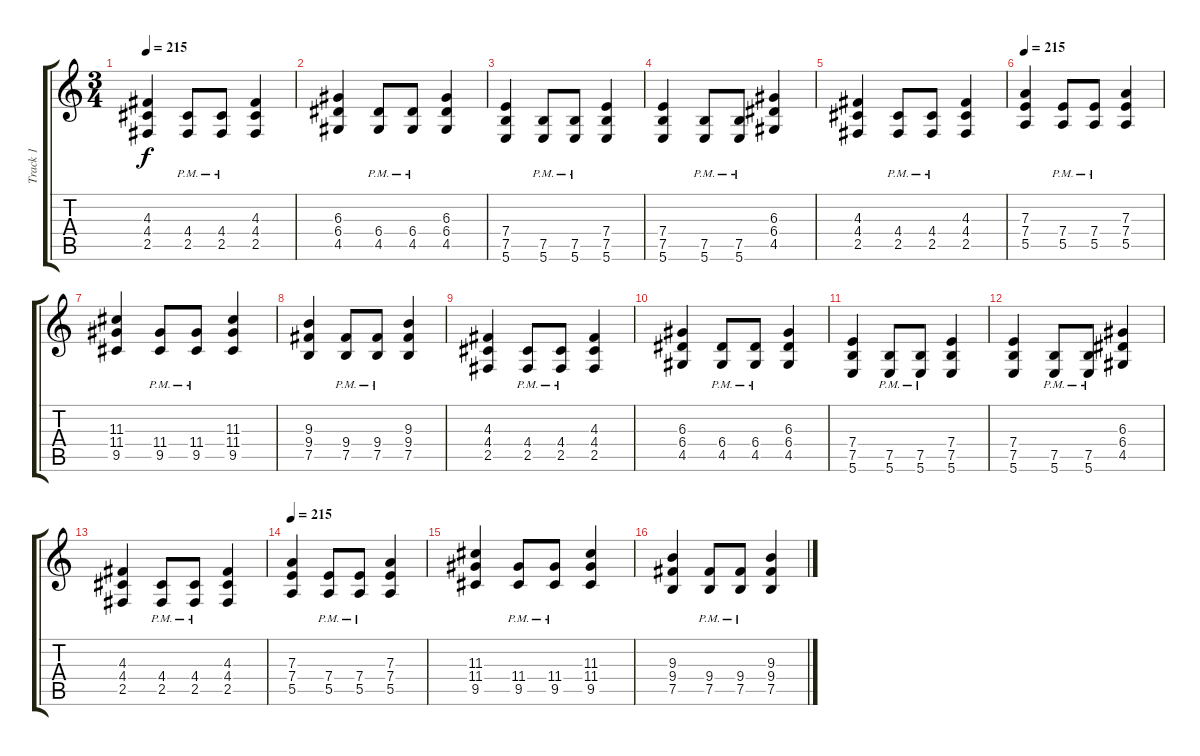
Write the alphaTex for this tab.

\track ("Track 1" "Track 1") {instrument distortionguitar}
\staff {score tabs}
\tuning (B3 Gb3 D3 A2 E2 B1) {hide}
\ts (3 4)
\tempo 215
\clef g2
\ks c
(4.3 4.4 2.5).4{dy f} (4.4{pm} 2.5{pm}).8 (4.4{pm} 2.5{pm}).8 (4.3 4.4 2.5).4 |
(6.3 6.4 4.5).4 (6.4{pm} 4.5{pm}).8 (6.4{pm} 4.5{pm}).8 (6.3 6.4 4.5).4 |
(7.4 7.5 5.6).4 (7.5{pm} 5.6{pm}).8 (7.5{pm} 5.6{pm}).8 (7.4 7.5 5.6).4 |
(7.4 7.5 5.6).4 (7.5{pm} 5.6{pm}).8 (7.5{pm} 5.6{pm}).8 (6.3 6.4 4.5).4 |
(4.3 4.4 2.5).4 (4.4{pm} 2.5{pm}).8 (4.4{pm} 2.5{pm}).8 (4.3 4.4 2.5).4 |
\tempo 215
(7.3 7.4 5.5).4 (7.4{pm} 5.5{pm}).8 (7.4{pm} 5.5{pm}).8 (7.3 7.4 5.5).4 |
(11.3 11.4 9.5).4 (11.4{pm} 9.5{pm}).8 (11.4{pm} 9.5{pm}).8 (11.3 11.4 9.5).4 |
(9.3 9.4 7.5).4 (9.4{pm} 7.5{pm}).8 (9.4{pm} 7.5{pm}).8 (9.3 9.4 7.5).4 |
(4.3 4.4 2.5).4 (4.4{pm} 2.5{pm}).8 (4.4{pm} 2.5{pm}).8 (4.3 4.4 2.5).4 |
(6.3 6.4 4.5).4 (6.4{pm} 4.5{pm}).8 (6.4{pm} 4.5{pm}).8 (6.3 6.4 4.5).4 |
(7.4 7.5 5.6).4 (7.5{pm} 5.6{pm}).8 (7.5{pm} 5.6{pm}).8 (7.4 7.5 5.6).4 |
(7.4 7.5 5.6).4 (7.5{pm} 5.6{pm}).8 (7.5{pm} 5.6{pm}).8 (6.3 6.4 4.5).4 |
(4.3 4.4 2.5).4 (4.4{pm} 2.5{pm}).8 (4.4{pm} 2.5{pm}).8 (4.3 4.4 2.5).4 |
\tempo 215
(7.3 7.4 5.5).4 (7.4{pm} 5.5{pm}).8 (7.4{pm} 5.5{pm}).8 (7.3 7.4 5.5).4 |
(11.3 11.4 9.5).4{volume 0} (11.4{pm} 9.5{pm}).8 (11.4{pm} 9.5{pm}).8 (11.3 11.4 9.5).4 |
(9.3 9.4 7.5).4 (9.4{pm} 7.5{pm}).8 (9.4{pm} 7.5{pm}).8 (9.3 9.4 7.5).4
